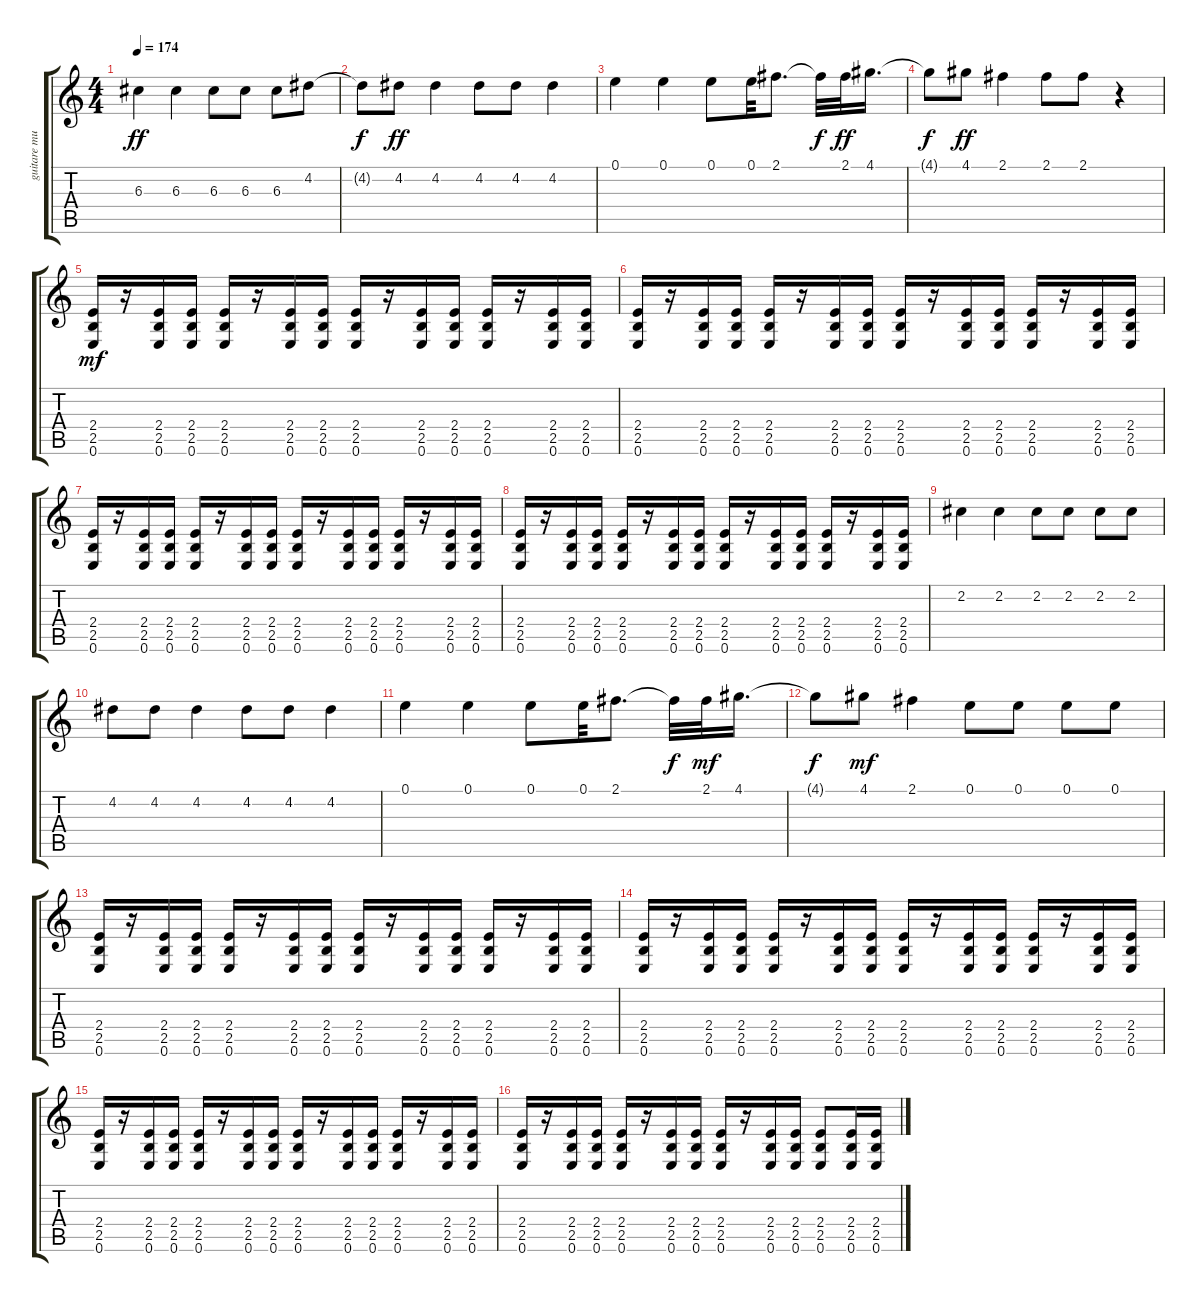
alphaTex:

\track ("guitare muted" "guitare mu") {instrument distortionguitar}
\staff {score tabs}
\tuning (E4 B3 G3 D3 A2 E2) {hide}
\ts (4 4)
\tempo 174
\clef g2
\ks c
6.3.4{dy ff} 6.3.4 6.3.8 6.3.8 6.3.8 4.2.8 |
4.2{t}.8{dy f} 4.2.8{dy ff} 4.2.4 4.2.8 4.2.8 4.2.4 |
0.1.4 0.1.4 0.1.8 0.1.32 2.1.8{d} 2.1{t}.32{dy f} 2.1.32{dy ff} 4.1.16{d} |
4.1{t}.8{dy f} 4.1.8{dy ff} 2.1.4 2.1.8 2.1.8 r.4 |
(2.4 2.5 0.6).16{dy mf instrument electricguitarmuted} r.16 (2.4 2.5 0.6).16 (2.4 2.5 0.6).16 (2.4 2.5 0.6).16 r.16 (2.4 2.5 0.6).16 (2.4 2.5 0.6).16 (2.4 2.5 0.6).16 r.16 (2.4 2.5 0.6).16 (2.4 2.5 0.6).16 (2.4 2.5 0.6).16 r.16 (2.4 2.5 0.6).16 (2.4 2.5 0.6).16 |
(2.4 2.5 0.6).16 r.16 (2.4 2.5 0.6).16 (2.4 2.5 0.6).16 (2.4 2.5 0.6).16 r.16 (2.4 2.5 0.6).16 (2.4 2.5 0.6).16 (2.4 2.5 0.6).16 r.16 (2.4 2.5 0.6).16 (2.4 2.5 0.6).16 (2.4 2.5 0.6).16 r.16 (2.4 2.5 0.6).16 (2.4 2.5 0.6).16 |
(2.4 2.5 0.6).16 r.16 (2.4 2.5 0.6).16 (2.4 2.5 0.6).16 (2.4 2.5 0.6).16 r.16 (2.4 2.5 0.6).16 (2.4 2.5 0.6).16 (2.4 2.5 0.6).16 r.16 (2.4 2.5 0.6).16 (2.4 2.5 0.6).16 (2.4 2.5 0.6).16 r.16 (2.4 2.5 0.6).16 (2.4 2.5 0.6).16 |
(2.4 2.5 0.6).16 r.16 (2.4 2.5 0.6).16 (2.4 2.5 0.6).16 (2.4 2.5 0.6).16 r.16 (2.4 2.5 0.6).16 (2.4 2.5 0.6).16 (2.4 2.5 0.6).16 r.16 (2.4 2.5 0.6).16 (2.4 2.5 0.6).16 (2.4 2.5 0.6).16 r.16 (2.4 2.5 0.6).16 (2.4 2.5 0.6).16 |
2.2.4{instrument distortionguitar} 2.2.4 2.2.8 2.2.8 2.2.8 2.2.8 |
4.2.8 4.2.8 4.2.4 4.2.8 4.2.8 4.2.4 |
0.1.4 0.1.4 0.1.8 0.1.32 2.1.8{d} 2.1{t}.32{dy f} 2.1.32{dy mf} 4.1.16{d} |
4.1{t}.8{dy f} 4.1.8{dy mf} 2.1.4 0.1.8 0.1.8 0.1.8 0.1.8 |
(2.4 2.5 0.6).16{instrument electricguitarmuted} r.16 (2.4 2.5 0.6).16 (2.4 2.5 0.6).16 (2.4 2.5 0.6).16 r.16 (2.4 2.5 0.6).16 (2.4 2.5 0.6).16 (2.4 2.5 0.6).16 r.16 (2.4 2.5 0.6).16 (2.4 2.5 0.6).16 (2.4 2.5 0.6).16 r.16 (2.4 2.5 0.6).16 (2.4 2.5 0.6).16 |
(2.4 2.5 0.6).16 r.16 (2.4 2.5 0.6).16 (2.4 2.5 0.6).16 (2.4 2.5 0.6).16 r.16 (2.4 2.5 0.6).16 (2.4 2.5 0.6).16 (2.4 2.5 0.6).16 r.16 (2.4 2.5 0.6).16 (2.4 2.5 0.6).16 (2.4 2.5 0.6).16 r.16 (2.4 2.5 0.6).16 (2.4 2.5 0.6).16 |
(2.4 2.5 0.6).16 r.16 (2.4 2.5 0.6).16 (2.4 2.5 0.6).16 (2.4 2.5 0.6).16 r.16 (2.4 2.5 0.6).16 (2.4 2.5 0.6).16 (2.4 2.5 0.6).16 r.16 (2.4 2.5 0.6).16 (2.4 2.5 0.6).16 (2.4 2.5 0.6).16 r.16 (2.4 2.5 0.6).16 (2.4 2.5 0.6).16 |
(2.4 2.5 0.6).16 r.16 (2.4 2.5 0.6).16 (2.4 2.5 0.6).16 (2.4 2.5 0.6).16 r.16 (2.4 2.5 0.6).16 (2.4 2.5 0.6).16 (2.4 2.5 0.6).16 r.16 (2.4 2.5 0.6).16 (2.4 2.5 0.6).16 (2.4 2.5 0.6).8 (2.4 2.5 0.6).16 (2.4 2.5 0.6).16
